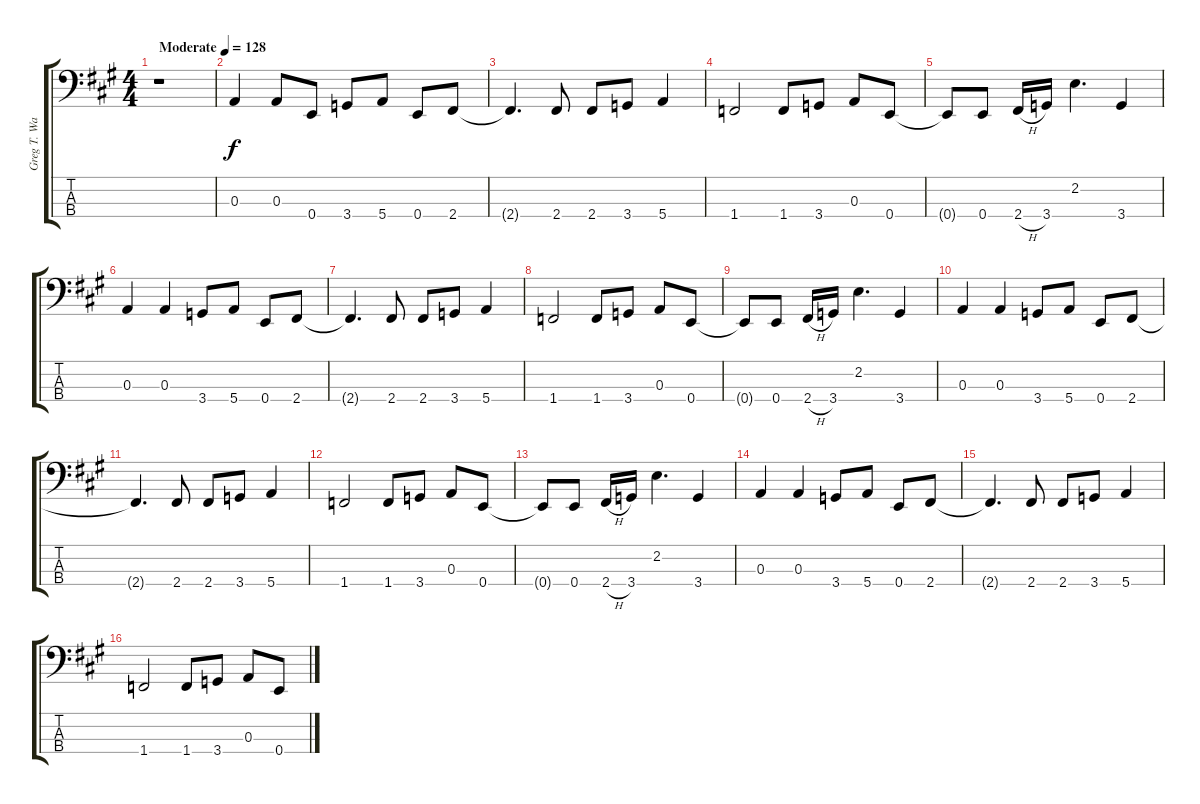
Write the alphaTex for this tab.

\track ("Greg T. Walker Bass" "Greg T. Wa") {instrument electricbassfinger}
\staff {score tabs}
\tuning (G2 D2 A1 E1) {hide}
\ts (4 4)
\tempo (128 "Moderate")
\clef f4
\ks a
r.1{dy f instrument electricbassfinger} |
0.3.4 0.3.8 0.4.8 3.4.8 5.4.8 0.4.8 2.4.8 |
2.4{t}.4{d} 2.4.8 2.4.8 3.4.8 5.4.4 |
1.4.2 1.4.8 3.4.8 0.3.8 0.4.8 |
0.4{t}.8 0.4.8 2.4{h}.16 3.4.16 2.2.4{d} 3.4.4 |
0.3.4 0.3.4 3.4.8 5.4.8 0.4.8 2.4.8 |
2.4{t}.4{d} 2.4.8 2.4.8 3.4.8 5.4.4 |
1.4.2 1.4.8 3.4.8 0.3.8 0.4.8 |
0.4{t}.8 0.4.8 2.4{h}.16 3.4.16 2.2.4{d} 3.4.4 |
0.3.4 0.3.4 3.4.8 5.4.8 0.4.8 2.4.8 |
2.4{t}.4{d} 2.4.8 2.4.8 3.4.8 5.4.4 |
1.4.2 1.4.8 3.4.8 0.3.8 0.4.8 |
0.4{t}.8 0.4.8 2.4{h}.16 3.4.16 2.2.4{d} 3.4.4 |
0.3.4 0.3.4 3.4.8 5.4.8 0.4.8 2.4.8 |
2.4{t}.4{d} 2.4.8 2.4.8 3.4.8 5.4.4 |
1.4.2 1.4.8 3.4.8 0.3.8 0.4.8
